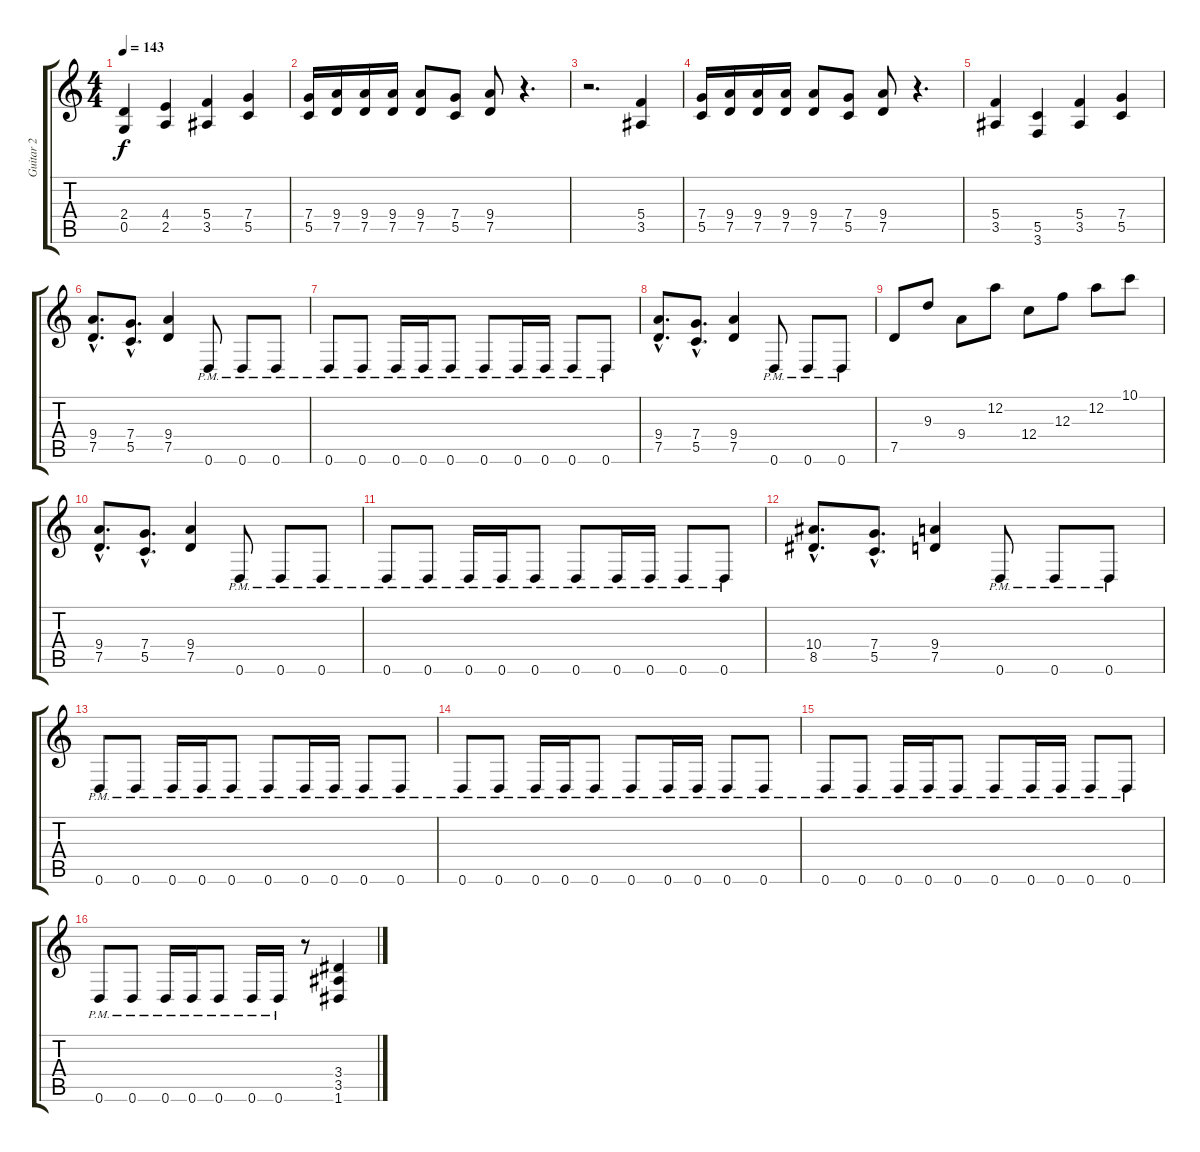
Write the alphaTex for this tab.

\track ("Guitar 2" "Guitar 2") {instrument distortionguitar}
\staff {score tabs}
\tuning (D4 A3 F3 C3 G2 D2) {hide}
\ts (4 4)
\tempo 143
\clef g2
\ks c
(2.4 0.5).4{dy f} (4.4 2.5).4 (5.4 3.5).4 (7.4 5.5).4 |
(7.4 5.5).16 (9.4 7.5).16 (9.4 7.5).16 (9.4 7.5).16 (9.4 7.5).8 (7.4 5.5).8 (9.4 7.5).8 r.4{d} |
r.2{d} (5.4 3.5).4 |
(7.4 5.5).16 (9.4 7.5).16 (9.4 7.5).16 (9.4 7.5).16 (9.4 7.5).8 (7.4 5.5).8 (9.4 7.5).8 r.4{d} |
(5.4 3.5).4 (5.5 3.6).4 (5.4 3.5).4 (7.4 5.5).4 |
(9.4{hac} 7.5{hac}).8{d} (7.4{hac} 5.5{hac}).8{d} (9.4 7.5).4 0.6{pm}.8 0.6{pm}.8 0.6{pm}.8 |
0.6{pm}.8 0.6{pm}.8 0.6{pm}.16 0.6{pm}.16 0.6{pm}.8 0.6{pm}.8 0.6{pm}.16 0.6{pm}.16 0.6{pm}.8 0.6{pm}.8 |
(9.4{hac} 7.5{hac}).8{d} (7.4{hac} 5.5{hac}).8{d} (9.4 7.5).4 0.6{pm}.8 0.6{pm}.8 0.6{pm}.8 |
7.5.8 9.3.8 9.4.8 12.2.8 12.4.8 12.3.8 12.2.8 10.1.8 |
(9.4{hac} 7.5{hac}).8{d} (7.4{hac} 5.5{hac}).8{d} (9.4 7.5).4 0.6{pm}.8 0.6{pm}.8 0.6{pm}.8 |
0.6{pm}.8 0.6{pm}.8 0.6{pm}.16 0.6{pm}.16 0.6{pm}.8 0.6{pm}.8 0.6{pm}.16 0.6{pm}.16 0.6{pm}.8 0.6{pm}.8 |
(10.4{hac} 8.5{hac}).8{d} (7.4{hac} 5.5{hac}).8{d} (9.4 7.5).4 0.6{pm}.8 0.6{pm}.8 0.6{pm}.8 |
0.6{pm}.8 0.6{pm}.8 0.6{pm}.16 0.6{pm}.16 0.6{pm}.8 0.6{pm}.8 0.6{pm}.16 0.6{pm}.16 0.6{pm}.8 0.6{pm}.8 |
0.6{pm}.8 0.6{pm}.8 0.6{pm}.16 0.6{pm}.16 0.6{pm}.8 0.6{pm}.8 0.6{pm}.16 0.6{pm}.16 0.6{pm}.8 0.6{pm}.8 |
0.6{pm}.8 0.6{pm}.8 0.6{pm}.16 0.6{pm}.16 0.6{pm}.8 0.6{pm}.8 0.6{pm}.16 0.6{pm}.16 0.6{pm}.8 0.6{pm}.8 |
0.6{pm}.8 0.6{pm}.8 0.6{pm}.16 0.6{pm}.16 0.6{pm}.8 0.6{pm}.16 0.6{pm}.16 r.8 (3.4 3.5 1.6).4
